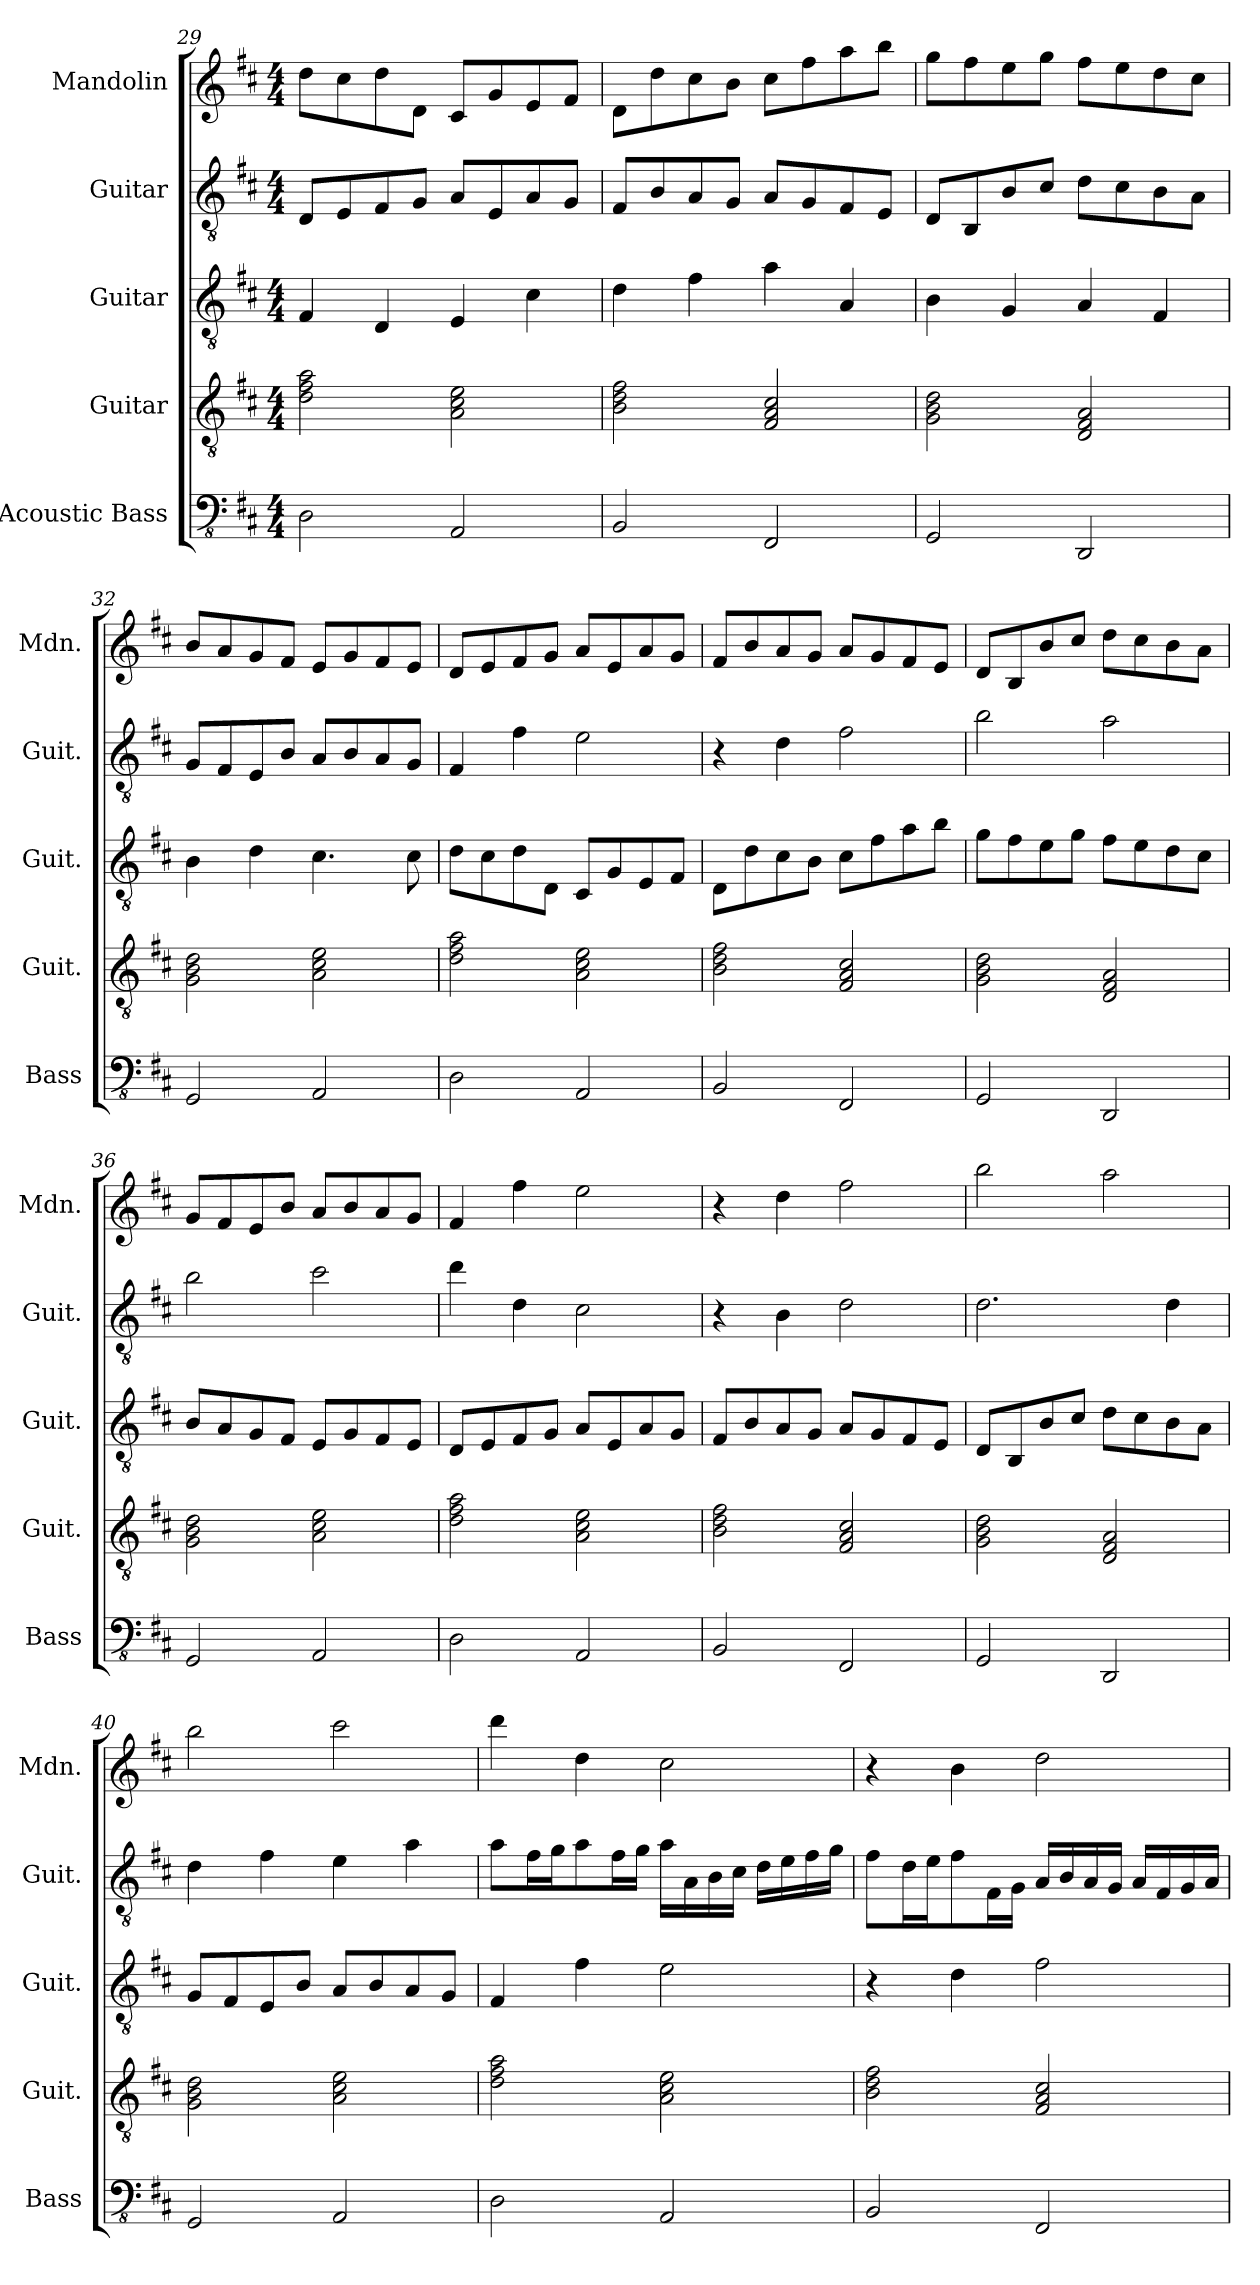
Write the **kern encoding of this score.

**kern	**kern	**kern	**kern	**kern
*part5	*part4	*part3	*part2	*part1
*staff5	*staff4	*staff3	*staff2	*staff1
*I"Acoustic Bass	*I"Guitar	*I"Guitar	*I"Guitar	*I"Mandolin
*I'Bass	*I'Guit.	*I'Guit.	*I'Guit.	*I'Mdn.
!!LO:LB:g=z
*clefFv4	*clefGv2	*clefGv2	*clefGv2	*clefG2
*k[f#c#]	*k[f#c#]	*k[f#c#]	*k[f#c#]	*k[f#c#]
*D:	*D:	*D:	*D:	*D:
*M4/4	*M4/4	*M4/4	*M4/4	*M4/4
=29	=29	=29	=29	=29
2DD\	2d\ 2f#\ 2a\	4F#/	8D/L	8dd\L
.	.	.	8E/	8cc#\
.	.	4D/	8F#/	8dd\
.	.	.	8G/J	8d\J
2AAA/	2A\ 2c#\ 2e\	4E/	8A/L	8c#/L
.	.	.	8E/	8g/
.	.	4c#\	8A/	8e/
.	.	.	8G/J	8f#/J
=30	=30	=30	=30	=30
2BBB/	2B\ 2d\ 2f#\	4d\	8F#/L	8d\L
.	.	.	8B/	8dd\
.	.	4f#\	8A/	8cc#\
.	.	.	8G/J	8b\J
2FFF#/	2F#/ 2A/ 2c#/	4a\	8A/L	8cc#\L
.	.	.	8G/	8ff#\
.	.	4A/	8F#/	8aa\
.	.	.	8E/J	8bb\J
=31	=31	=31	=31	=31
2GGG/	2G\ 2B\ 2d\	4B\	8D/L	8gg\L
.	.	.	8BB/	8ff#\
.	.	4G/	8B/	8ee\
.	.	.	8c#/J	8gg\J
2DDD/	2D/ 2F#/ 2A/	4A/	8d\L	8ff#\L
.	.	.	8c#\	8ee\
.	.	4F#/	8B\	8dd\
.	.	.	8A\J	8cc#\J
=32	=32	=32	=32	=32
2GGG/	2G\ 2B\ 2d\	4B\	8G/L	8b/L
.	.	.	8F#/	8a/
.	.	4d\	8E/	8g/
.	.	.	8B/J	8f#/J
2AAA/	2A\ 2c#\ 2e\	4.c#\	8A/L	8e/L
.	.	.	8B/	8g/
.	.	.	8A/	8f#/
.	.	8c#\	8G/J	8e/J
!!LO:PB:g=z
=33	=33	=33	=33	=33
2DD\	2d\ 2f#\ 2a\	8d\L	4F#/	8d/L
.	.	8c#\	.	8e/
.	.	8d\	4f#\	8f#/
.	.	8D\J	.	8g/J
2AAA/	2A\ 2c#\ 2e\	8C#/L	2e\	8a/L
.	.	8G/	.	8e/
.	.	8E/	.	8a/
.	.	8F#/J	.	8g/J
=34	=34	=34	=34	=34
2BBB/	2B\ 2d\ 2f#\	8D\L	4r	8f#/L
.	.	8d\	.	8b/
.	.	8c#\	4d\	8a/
.	.	8B\J	.	8g/J
2FFF#/	2F#/ 2A/ 2c#/	8c#\L	2f#\	8a/L
.	.	8f#\	.	8g/
.	.	8a\	.	8f#/
.	.	8b\J	.	8e/J
=35	=35	=35	=35	=35
2GGG/	2G\ 2B\ 2d\	8g\L	2b\	8d/L
.	.	8f#\	.	8B/
.	.	8e\	.	8b/
.	.	8g\J	.	8cc#/J
2DDD/	2D/ 2F#/ 2A/	8f#\L	2a\	8dd\L
.	.	8e\	.	8cc#\
.	.	8d\	.	8b\
.	.	8c#\J	.	8a\J
=36	=36	=36	=36	=36
2GGG/	2G\ 2B\ 2d\	8B/L	2b\	8g/L
.	.	8A/	.	8f#/
.	.	8G/	.	8e/
.	.	8F#/J	.	8b/J
2AAA/	2A\ 2c#\ 2e\	8E/L	2cc#\	8a/L
.	.	8G/	.	8b/
.	.	8F#/	.	8a/
.	.	8E/J	.	8g/J
!!LO:LB:g=z
=37	=37	=37	=37	=37
2DD\	2d\ 2f#\ 2a\	8D/L	4dd\	4f#/
.	.	8E/	.	.
.	.	8F#/	4d\	4ff#\
.	.	8G/J	.	.
2AAA/	2A\ 2c#\ 2e\	8A/L	2c#\	2ee\
.	.	8E/	.	.
.	.	8A/	.	.
.	.	8G/J	.	.
=38	=38	=38	=38	=38
2BBB/	2B\ 2d\ 2f#\	8F#/L	4r	4r
.	.	8B/	.	.
.	.	8A/	4B\	4dd\
.	.	8G/J	.	.
2FFF#/	2F#/ 2A/ 2c#/	8A/L	2d\	2ff#\
.	.	8G/	.	.
.	.	8F#/	.	.
.	.	8E/J	.	.
=39	=39	=39	=39	=39
2GGG/	2G\ 2B\ 2d\	8D/L	2.d\	2bb\
.	.	8BB/	.	.
.	.	8B/	.	.
.	.	8c#/J	.	.
2DDD/	2D/ 2F#/ 2A/	8d\L	.	2aa\
.	.	8c#\	.	.
.	.	8B\	4d\	.
.	.	8A\J	.	.
=40	=40	=40	=40	=40
2GGG/	2G\ 2B\ 2d\	8G/L	4d\	2bb\
.	.	8F#/	.	.
.	.	8E/	4f#\	.
.	.	8B/J	.	.
2AAA/	2A\ 2c#\ 2e\	8A/L	4e\	2ccc#\
.	.	8B/	.	.
.	.	8A/	4a\	.
.	.	8G/J	.	.
!!LO:PB:g=z
=41	=41	=41	=41	=41
2DD\	2d\ 2f#\ 2a\	4F#/	8a\L	4ddd\
.	.	.	16f#\L	.
.	.	.	16g\J	.
.	.	4f#\	8a\	4dd\
.	.	.	16f#\L	.
.	.	.	16g\JJ	.
2AAA/	2A\ 2c#\ 2e\	2e\	16a\LL	2cc#\
.	.	.	16A\	.
.	.	.	16B\	.
.	.	.	16c#\JJ	.
.	.	.	16d\LL	.
.	.	.	16e\	.
.	.	.	16f#\	.
.	.	.	16g\JJ	.
=42	=42	=42	=42	=42
2BBB/	2B\ 2d\ 2f#\	4r	8f#\L	4r
.	.	.	16d\L	.
.	.	.	16e\J	.
.	.	4d\	8f#\	4b\
.	.	.	16F#\L	.
.	.	.	16G\JJ	.
2FFF#/	2F#/ 2A/ 2c#/	2f#\	16A/LL	2dd\
.	.	.	16B/	.
.	.	.	16A/	.
.	.	.	16G/JJ	.
.	.	.	16A/LL	.
.	.	.	16F#/	.
.	.	.	16G/	.
.	.	.	16A/JJ	.
=	=	=	=	=
*-	*-	*-	*-	*-
